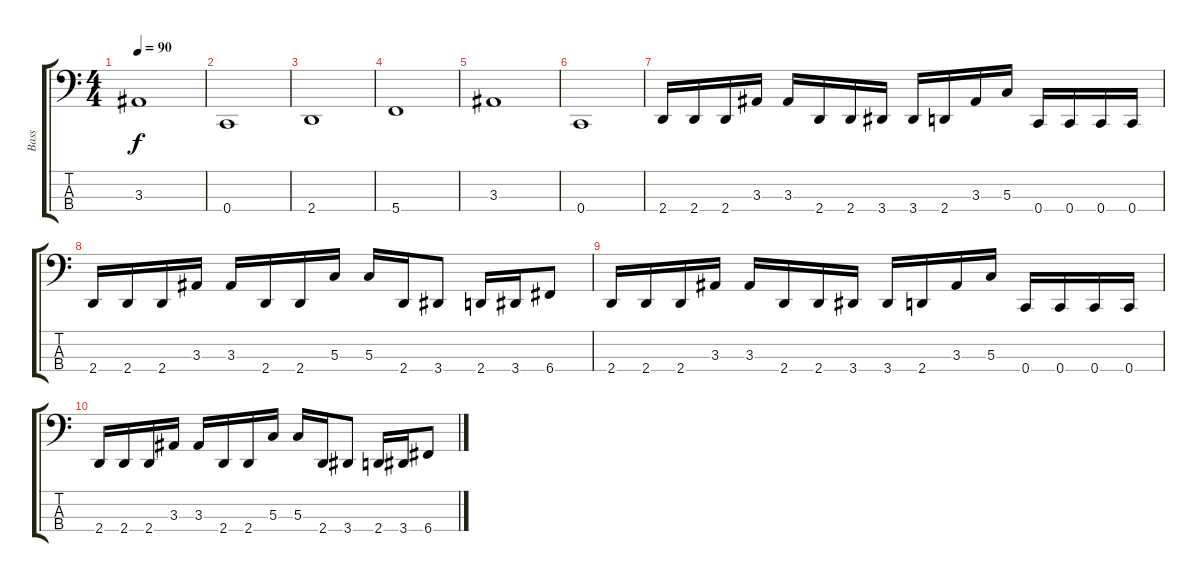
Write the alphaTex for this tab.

\track ("Bass" "Bass") {instrument electricbasspick}
\staff {score tabs}
\tuning (F2 C2 G1 C1) {hide}
\ts (4 4)
\tempo 90
\clef f4
\ks c
3.3.1{dy f} |
0.4.1 |
2.4.1 |
5.4.1 |
3.3.1 |
0.4.1 |
2.4.16 2.4.16 2.4.16 3.3.16 3.3.16 2.4.16 2.4.16 3.4.16 3.4.16 2.4.16 3.3.16 5.3.16 0.4.16 0.4.16 0.4.16 0.4.16 |
2.4.16 2.4.16 2.4.16 3.3.16 3.3.16 2.4.16 2.4.16 5.3.16 5.3.16 2.4.16 3.4.8 2.4.16 3.4.16 6.4.8 |
2.4.16 2.4.16 2.4.16 3.3.16 3.3.16 2.4.16 2.4.16 3.4.16 3.4.16 2.4.16 3.3.16 5.3.16 0.4.16 0.4.16 0.4.16 0.4.16 |
2.4.16 2.4.16 2.4.16 3.3.16 3.3.16 2.4.16 2.4.16 5.3.16 5.3.16 2.4.16 3.4.8 2.4.16 3.4.16 6.4.8
